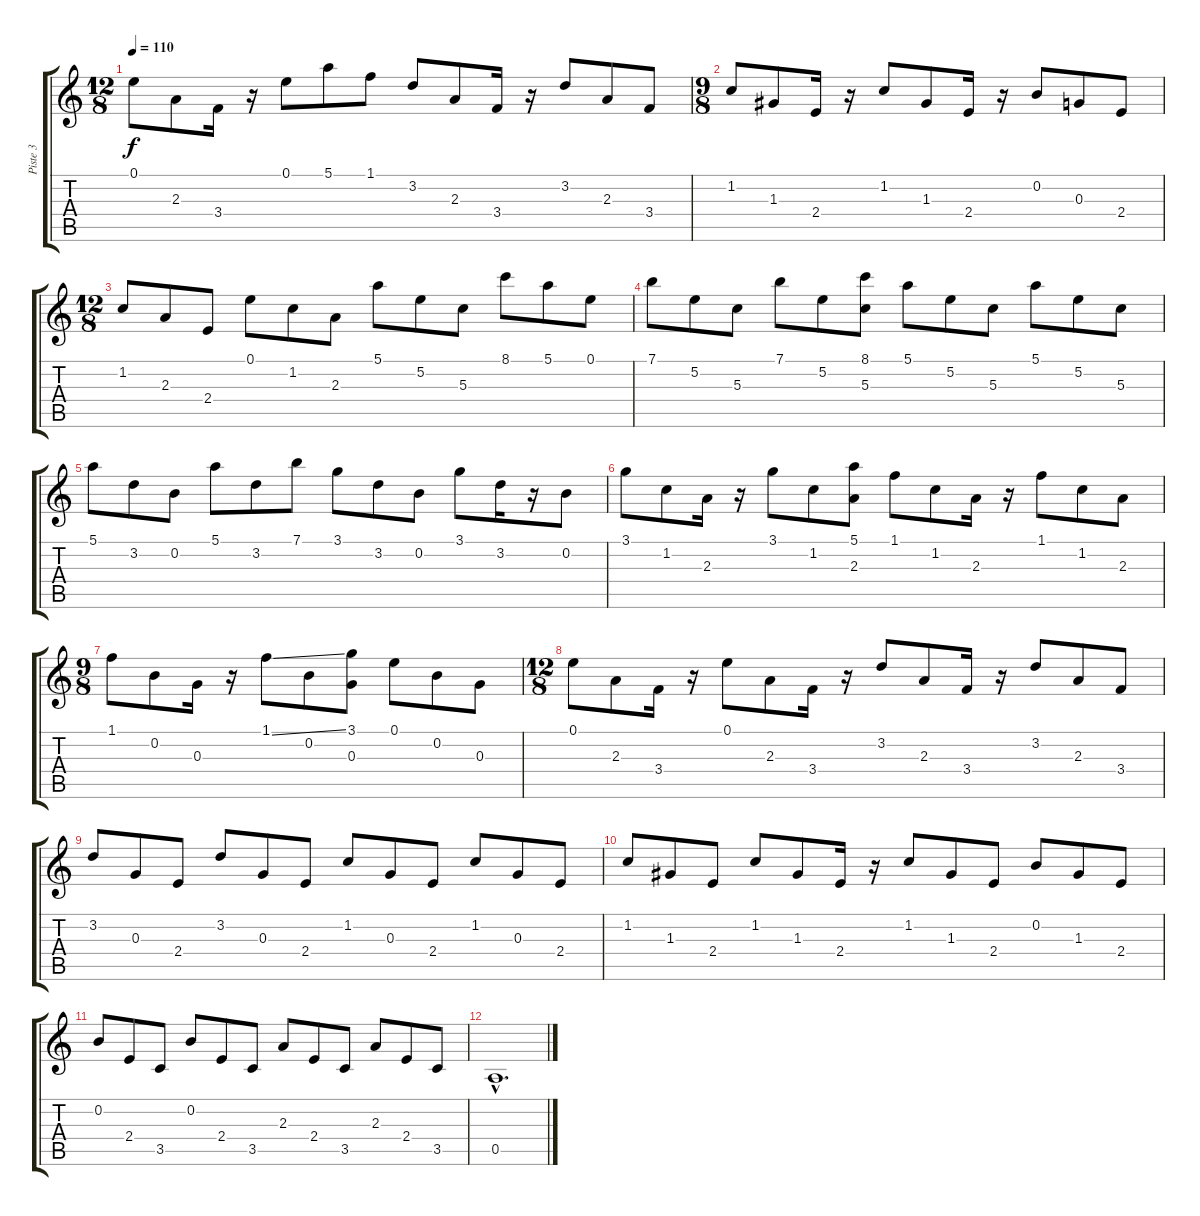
\track ("Piste 3" "Piste 3") {instrument acousticguitarnylon}
\staff {score tabs}
\tuning (E4 B3 G3 D3 A2 E2) {hide}
\ts (12 8)
\tempo 110
\clef g2
\ks c
0.1.8{dy f} 2.3.8 3.4.16 r.16 0.1.8 5.1.8 1.1.8 3.2.8 2.3.8 3.4.16 r.16 3.2.8 2.3.8 3.4.8 |
\ts (9 8)
1.2.8 1.3.8 2.4.16 r.16 1.2.8 1.3.8 2.4.16 r.16 0.2.8 0.3.8 2.4.8 |
\ts (12 8)
1.2.8 2.3.8 2.4.8 0.1.8 1.2.8 2.3.8 5.1.8 5.2.8 5.3.8 8.1.8 5.1.8 0.1.8 |
7.1.8 5.2.8 5.3.8 7.1.8 5.2.8 (8.1 5.3).8 5.1.8 5.2.8 5.3.8 5.1.8 5.2.8 5.3.8 |
5.1.8 3.2.8 0.2.8 5.1.8 3.2.8 7.1.8 3.1.8 3.2.8 0.2.8 3.1.8 3.2.16 r.16 0.2.8 |
3.1.8 1.2.8 2.3.16 r.16 3.1.8 1.2.8 (5.1 2.3).8 1.1.8 1.2.8 2.3.16 r.16 1.1.8 1.2.8 2.3.8 |
\ts (9 8)
1.1.8 0.2.8 0.3.16 r.16 1.1{ss}.8 0.2.8 (3.1 0.3).8 0.1.8 0.2.8 0.3.8 |
\ts (12 8)
0.1.8 2.3.8 3.4.16 r.16 0.1.8 2.3.8 3.4.16 r.16 3.2.8 2.3.8 3.4.16 r.16 3.2.8 2.3.8 3.4.8 |
3.2.8 0.3.8 2.4.8 3.2.8 0.3.8 2.4.8 1.2.8 0.3.8 2.4.8 1.2.8 0.3.8 2.4.8 |
1.2.8 1.3.8 2.4.8 1.2.8 1.3.8 2.4.16 r.16 1.2.8 1.3.8 2.4.8 0.2.8 1.3.8 2.4.8 |
0.2.8 2.4.8 3.5.8 0.2.8 2.4.8 3.5.8 2.3.8 2.4.8 3.5.8 2.3.8 2.4.8 3.5.8 |
0.5{hac}.1{d}
